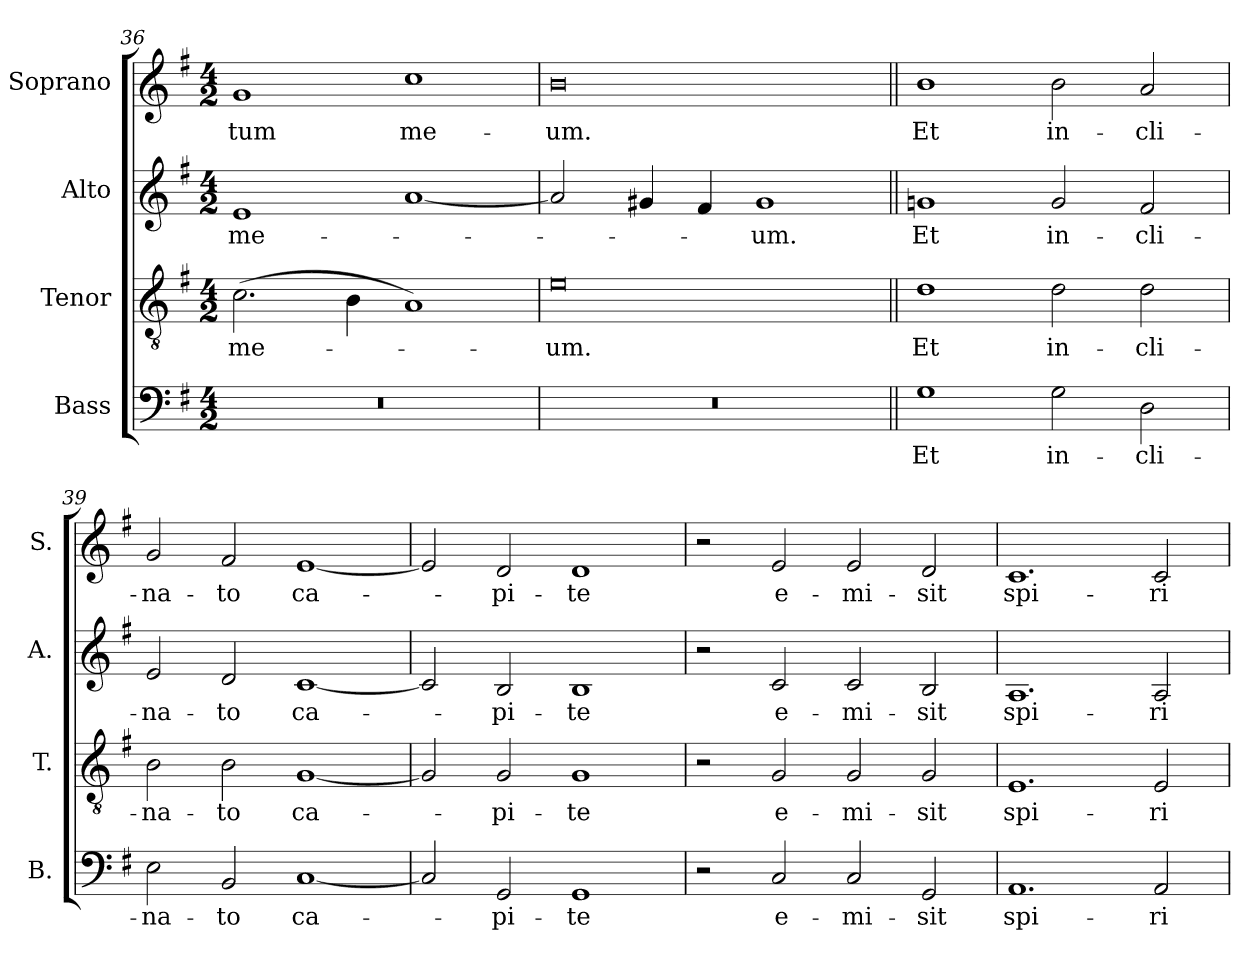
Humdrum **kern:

**kern	**text	**kern	**text	**kern	**text	**kern	**text
*part4	*part4	*part3	*part3	*part2	*part2	*part1	*part1
*staff4	*staff4	*staff3	*staff3	*staff2	*staff2	*staff1	*staff1
*I"Bass	*	*I"Tenor	*	*I"Alto	*	*I"Soprano	*
*I'B.	*	*I'T.	*	*I'A.	*	*I'S.	*
!!LO:LB:g=z
*clefF4	*	*clefGv2	*	*clefG2	*	*clefG2	*
*	*	*ITrd7c12	*	*	*	*	*
*k[f#]	*	*k[f#]	*	*k[f#]	*	*k[f#]	*
*G:	*	*G:	*	*G:	*	*G:	*
*M4/2	*	*M4/2	*	*M4/2	*	*M4/2	*
=36	=36	=36	=36	=36	=36	=36	=36
!LO:N:vis=1	!	!	!	!	!	!	!
!	!	!	!LO:LY:b:color=#000000	!	!	!	!
!	!	!	!	!	!LO:LY:b:color=#000000	!	!
!	!	!	!	!	!	!	!LO:LY:b:color=#000000
0r	.	(2.Ci\	me-	1ei	me-	1gi	-tum
.	.	4BBi\	.	.	.	.	.
!	!	!	!	!	!	!	!LO:LY:b:color=#000000
.	.	1AAi)	.	[1ai	.	1cci	me-
=37	=37	=37	=37	=37	=37	=37	=37
!LO:N:vis=1	!	!	!	!	!	!	!
!	!	!	!LO:LY:b:color=#000000	!	!	!	!
!	!	!	!	!	!	!	!LO:LY:b:color=#000000
0r	.	0Ei	-um.	2ai/]	.	0bi	-um.
.	.	.	.	4g#Xi/	.	.	.
.	.	.	.	4f#i/	.	.	.
!	!	!	!	!	!LO:LY:b:color=#000000	!	!
.	.	.	.	1g#i	-um.	.	.
=38||	=38||	=38||	=38||	=38||	=38||	=38||	=38||
!	!LO:LY:b:color=#000000	!	!	!	!	!	!
!	!	!	!LO:LY:b:color=#000000	!	!	!	!
!	!	!	!	!	!LO:LY:b:color=#000000	!	!
!	!	!	!	!	!	!	!LO:LY:b:color=#000000
1Gi	Et	1Di	Et	1gni	Et	1bi	Et
!	!LO:LY:b:color=#000000	!	!	!	!	!	!
!	!	!	!LO:LY:b:color=#000000	!	!	!	!
!	!	!	!	!	!LO:LY:b:color=#000000	!	!
!	!	!	!	!	!	!	!LO:LY:b:color=#000000
2Gi\	in-	2Di\	in-	2gi/	in-	2bi\	in-
!	!LO:LY:b:color=#000000	!	!	!	!	!	!
!	!	!	!LO:LY:b:color=#000000	!	!	!	!
!	!	!	!	!	!LO:LY:b:color=#000000	!	!
!	!	!	!	!	!	!	!LO:LY:b:color=#000000
2Di\	-cli-	2Di\	-cli-	2f#i/	-cli-	2ai/	-cli-
=39	=39	=39	=39	=39	=39	=39	=39
!	!LO:LY:b:color=#000000	!	!	!	!	!	!
!	!	!	!LO:LY:b:color=#000000	!	!	!	!
!	!	!	!	!	!LO:LY:b:color=#000000	!	!
!	!	!	!	!	!	!	!LO:LY:b:color=#000000
2Ei\	-na-	2BBi\	-na-	2ei/	-na-	2gi/	-na-
!	!LO:LY:b:color=#000000	!	!	!	!	!	!
!	!	!	!LO:LY:b:color=#000000	!	!	!	!
!	!	!	!	!	!LO:LY:b:color=#000000	!	!
!	!	!	!	!	!	!	!LO:LY:b:color=#000000
2BBi/	-to	2BBi\	-to	2di/	-to	2f#i/	-to
!	!LO:LY:b:color=#000000	!	!	!	!	!	!
!	!	!	!LO:LY:b:color=#000000	!	!	!	!
!	!	!	!	!	!LO:LY:b:color=#000000	!	!
!	!	!	!	!	!	!	!LO:LY:b:color=#000000
[1Ci	ca-	[1GGi	ca-	[1ci	ca-	[1ei	ca-
=40	=40	=40	=40	=40	=40	=40	=40
2Ci/]	.	2GGi/]	.	2ci/]	.	2ei/]	.
!	!LO:LY:b:color=#000000	!	!	!	!	!	!
!	!	!	!LO:LY:b:color=#000000	!	!	!	!
!	!	!	!	!	!LO:LY:b:color=#000000	!	!
!	!	!	!	!	!	!	!LO:LY:b:color=#000000
2GGi/	-pi-	2GGi/	-pi-	2Bi/	-pi-	2di/	-pi-
!	!LO:LY:b:color=#000000	!	!	!	!	!	!
!	!	!	!LO:LY:b:color=#000000	!	!	!	!
!	!	!	!	!	!LO:LY:b:color=#000000	!	!
!	!	!	!	!	!	!	!LO:LY:b:color=#000000
1GGi	-te	1GGi	-te	1Bi	-te	1di	-te
=41	=41	=41	=41	=41	=41	=41	=41
2r	.	2r	.	2r	.	2r	.
!	!LO:LY:b:color=#000000	!	!	!	!	!	!
!	!	!	!LO:LY:b:color=#000000	!	!	!	!
!	!	!	!	!	!LO:LY:b:color=#000000	!	!
!	!	!	!	!	!	!	!LO:LY:b:color=#000000
2Ci/	e-	2GGi/	e-	2ci/	e-	2ei/	e-
!	!LO:LY:b:color=#000000	!	!	!	!	!	!
!	!	!	!LO:LY:b:color=#000000	!	!	!	!
!	!	!	!	!	!LO:LY:b:color=#000000	!	!
!	!	!	!	!	!	!	!LO:LY:b:color=#000000
2Ci/	-mi-	2GGi/	-mi-	2ci/	-mi-	2ei/	-mi-
!	!LO:LY:b:color=#000000	!	!	!	!	!	!
!	!	!	!LO:LY:b:color=#000000	!	!	!	!
!	!	!	!	!	!LO:LY:b:color=#000000	!	!
!	!	!	!	!	!	!	!LO:LY:b:color=#000000
2GGi/	-sit	2GGi/	-sit	2Bi/	-sit	2di/	-sit
=42	=42	=42	=42	=42	=42	=42	=42
!	!LO:LY:b:color=#000000	!	!	!	!	!	!
!	!	!	!LO:LY:b:color=#000000	!	!	!	!
!	!	!	!	!	!LO:LY:b:color=#000000	!	!
!	!	!	!	!	!	!	!LO:LY:b:color=#000000
1.AAi	spi-	1.EEi	spi-	1.Ai	spi-	1.ci	spi-
!	!LO:LY:b:color=#000000	!	!	!	!	!	!
!	!	!	!LO:LY:b:color=#000000	!	!	!	!
!	!	!	!	!	!LO:LY:b:color=#000000	!	!
!	!	!	!	!	!	!	!LO:LY:b:color=#000000
2AAi/	-ri-	2EEi/	-ri-	2Ai/	-ri-	2ci/	-ri-
=	=	=	=	=	=	=	=
*-	*-	*-	*-	*-	*-	*-	*-
